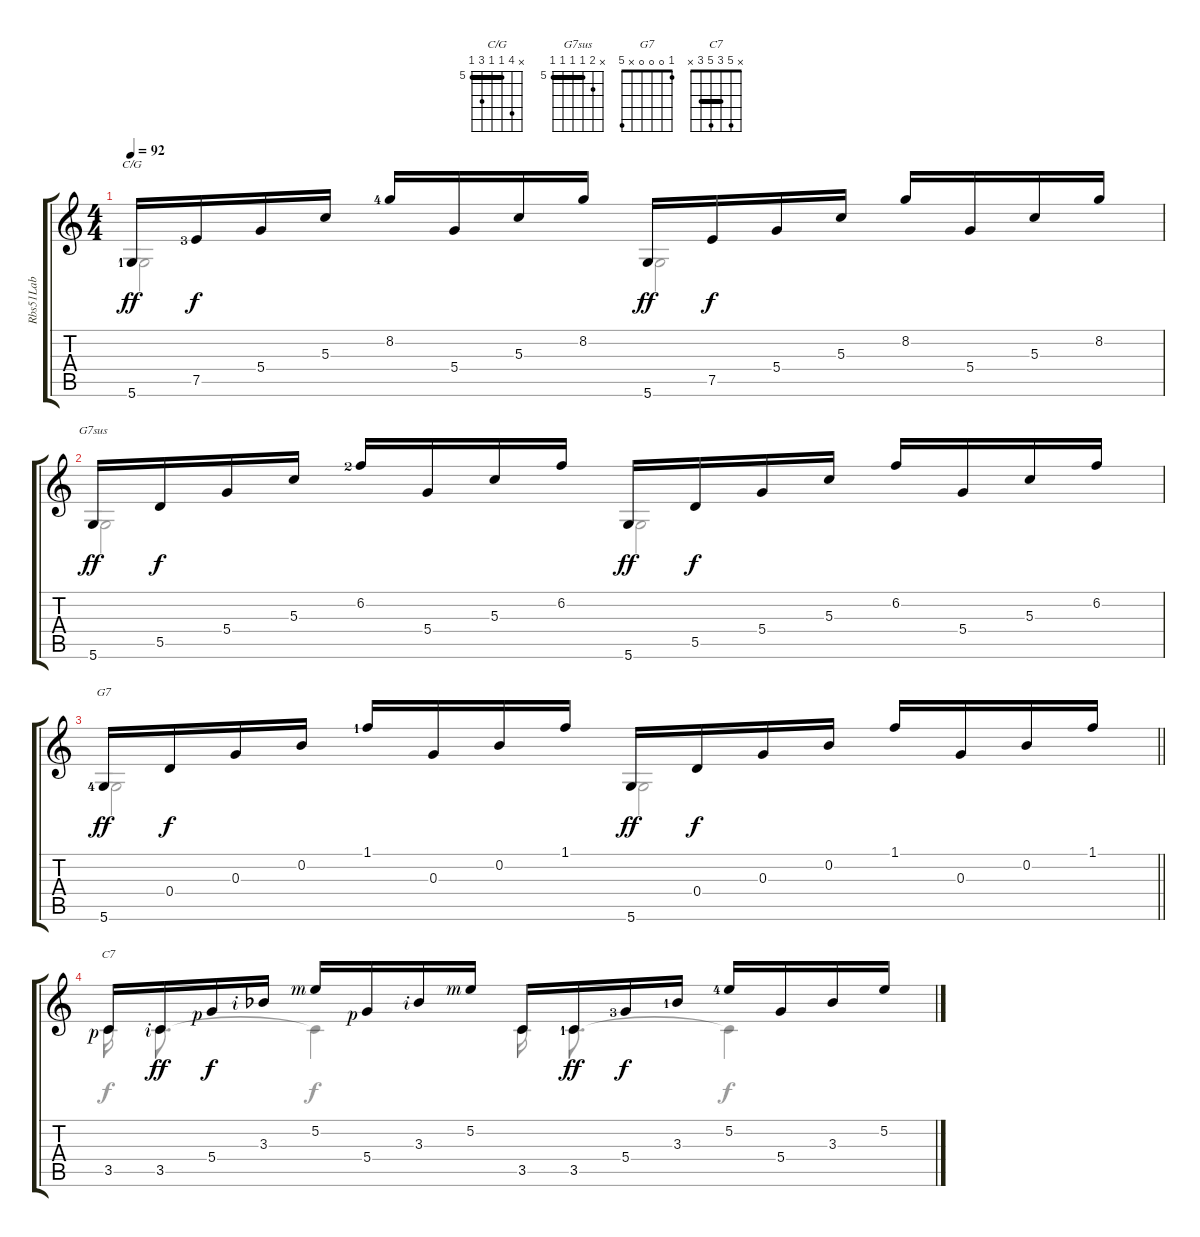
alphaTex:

\track ("Rbs51Lab" "Rbs51Lab") {instrument acousticguitarnylon}
\staff {score tabs}
\tuning (E4 B3 G3 D3 A2 D2) {hide}
\chord ("C/G" x 8 5 5 7 5) {firstfret 5 barre 5}
\chord ("G7sus" x 6 5 5 5 5) {firstfret 5 barre 5}
\chord ("G7" 1 0 0 0 x 5)
\chord ("C7" x 5 3 5 3 x) {barre 3}
\voice
\ts (4 4)
\tempo 92
\clef g2
\ks c
5.6{lf 2}.16{ch "C/G" dy ff} 7.5{lf 4}.16{dy f} 5.4.16 5.3.16 8.2{lf 5}.16 5.4.16 5.3.16 8.2.16 5.6.16{dy ff} 7.5.16{dy f} 5.4.16 5.3.16 8.2.16 5.4.16 5.3.16 8.2.16 |
5.6.16{ch "G7sus" dy ff} 5.5.16{dy f} 5.4.16 5.3.16 6.2{lf 3}.16 5.4.16 5.3.16 6.2.16 5.6.16{dy ff} 5.5.16{dy f} 5.4.16 5.3.16 6.2.16 5.4.16 5.3.16 6.2.16 |
\barLineRight lightlight
5.6{lf 5}.16{ch "G7" dy ff} 0.4.16{dy f} 0.3.16 0.2.16 1.1{lf 2}.16 0.3.16 0.2.16 1.1.16 5.6.16{dy ff} 0.4.16{dy f} 0.3.16 0.2.16 1.1.16 0.3.16 0.2.16 1.1.16 |
\section ("" "")
3.5{rf 1}.16{ch "C7"} 3.5{rf 2}.16{dy ff} 5.4{rf 1}.16{dy f} 3.3{rf 2 acc b}.16 5.2{rf 3}.16 5.4{rf 1}.16 3.3{rf 2 acc b}.16 5.2{rf 3}.16 3.5.16 3.5{lf 2}.16{dy ff} 5.4{lf 4}.16{dy f} 3.3{lf 2 acc b}.16 5.2{lf 5}.16 5.4.16 3.3{acc b}.16 5.2.16
\voice
\clef g2
\ottava regular
\simile none
\ks c
5.6.2{dy ff} 5.6.2 |
5.6.2 5.6.2 |
\barLineRight lightlight
5.6.2 5.6.2 |
3.5.16{dy f beam split} 3.5.8{d dy ff} 3.5{t}.4{dy f} 3.5.16{beam split} 3.5.8{d dy ff} 3.5{t}.4{dy f}
